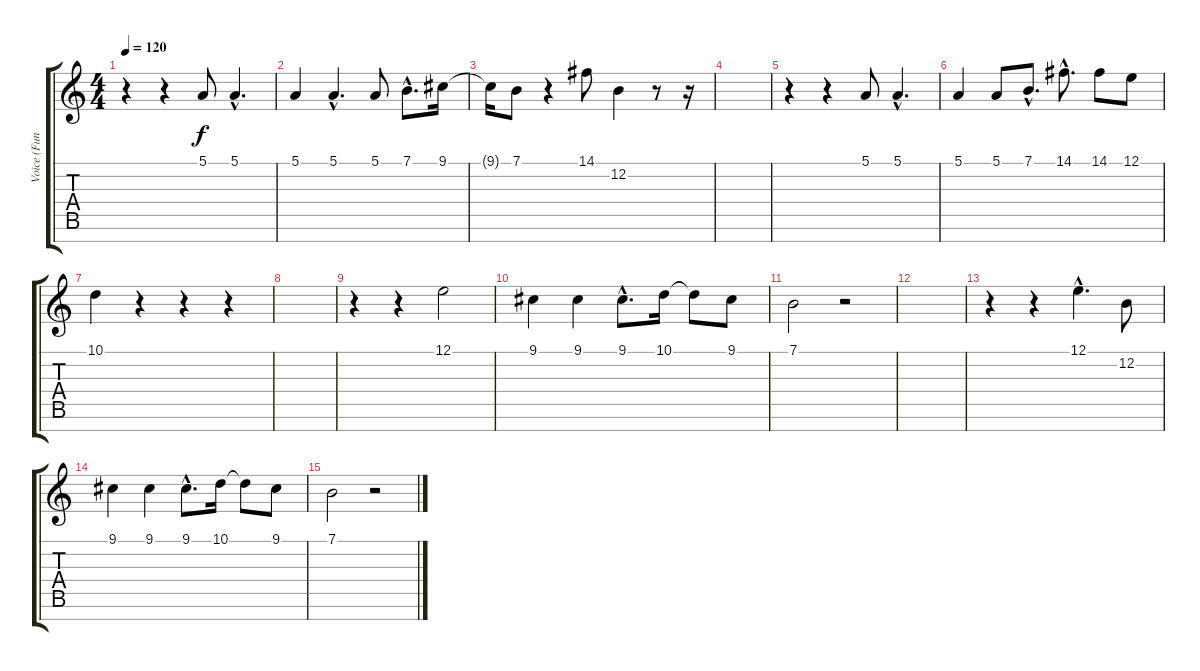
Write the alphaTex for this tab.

\track ("Voice (Fun Track)" "Voice (Fun") {instrument marimba}
\staff {score tabs}
\tuning (E4 B3 G3 D3 A2 E2 B1) {hide}
\ts (4 4)
\tempo 120
\clef g2
\ks c
r.4{dy f} r.4 5.1.8 5.1{hac}.4{d} |
5.1.4 5.1{hac}.4{d} 5.1.8 7.1{hac}.8{d} 9.1.16 |
9.1{t}.16 7.1.8 r.4 14.1.8 12.2.4 r.8 r.16 |
|
r.4 r.4 5.1.8 5.1{hac}.4{d} |
5.1.4 5.1.8 7.1{hac}.8{d} 14.1{hac}.8{d} 14.1.8 12.1.8 |
10.1.4 r.4 r.4 r.4 |
|
r.4 r.4 12.1.2 |
9.1.4 9.1.4 9.1{hac}.8{d} 10.1.16 10.1{t}.8 9.1.8 |
7.1.2 r.2 |
|
r.4 r.4 12.1{hac}.4{d} 12.2.8 |
9.1.4 9.1.4 9.1{hac}.8{d} 10.1.16 10.1{t}.8 9.1.8 |
7.1.2 r.2
